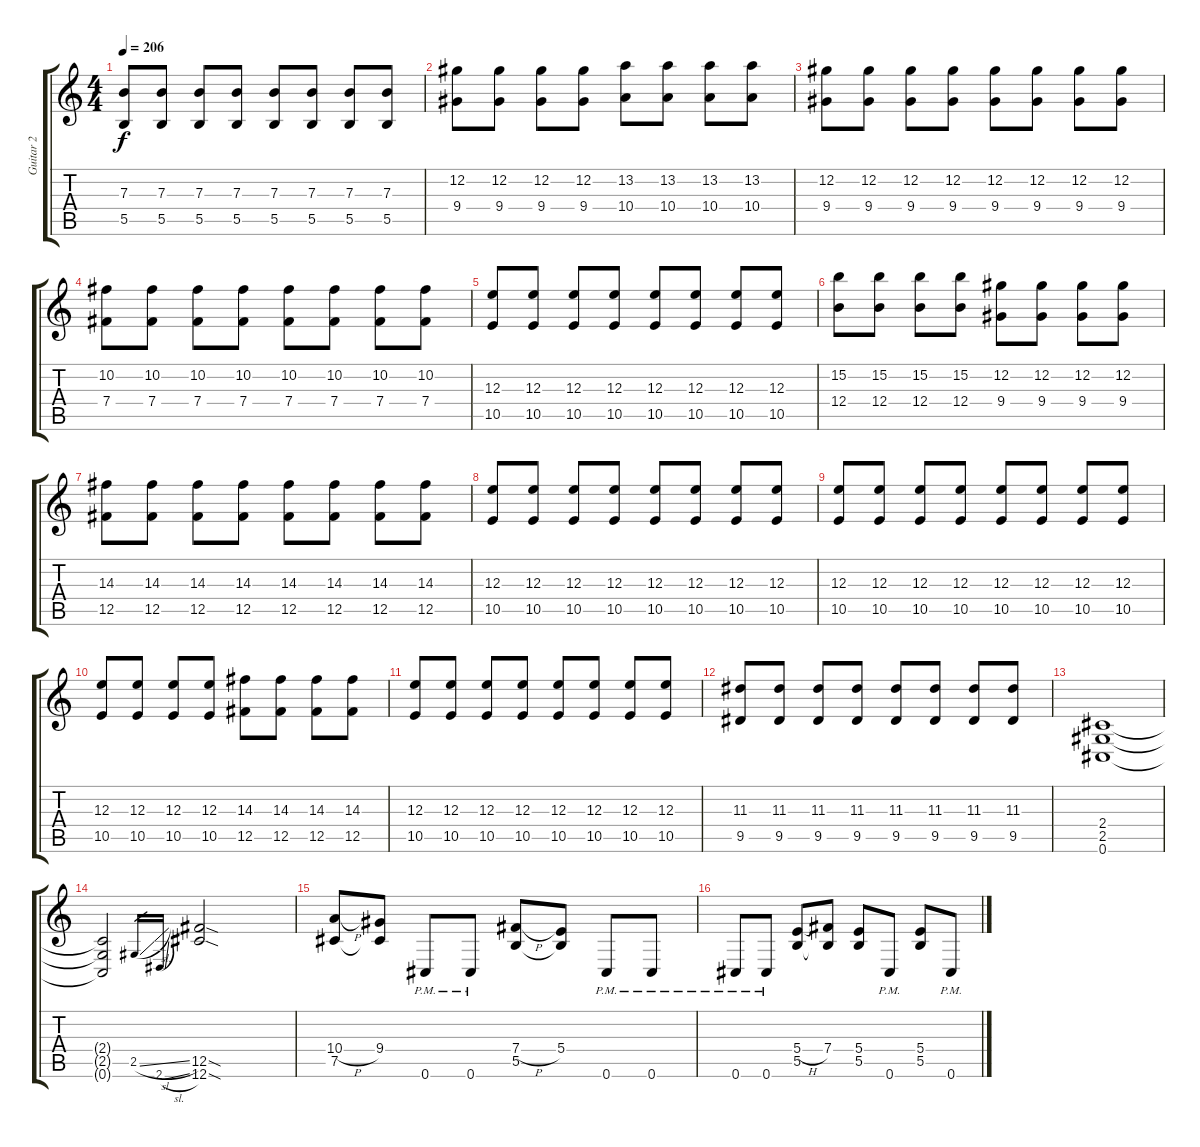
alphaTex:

\track ("Guitar 2" "Guitar 2") {instrument distortionguitar}
\staff {score tabs}
\tuning (Db4 Ab3 E3 B2 Gb2 Db2) {hide}
\ts (4 4)
\tempo 206
\clef g2
\ks c
(7.3 5.5).8{dy f} (7.3 5.5).8 (7.3 5.5).8 (7.3 5.5).8 (7.3 5.5).8 (7.3 5.5).8 (7.3 5.5).8 (7.3 5.5).8 |
(12.2 9.4).8 (12.2 9.4).8 (12.2 9.4).8 (12.2 9.4).8 (13.2 10.4).8 (13.2 10.4).8 (13.2 10.4).8 (13.2 10.4).8 |
(12.2 9.4).8 (12.2 9.4).8 (12.2 9.4).8 (12.2 9.4).8 (12.2 9.4).8 (12.2 9.4).8 (12.2 9.4).8 (12.2 9.4).8 |
(10.2 7.4).8 (10.2 7.4).8 (10.2 7.4).8 (10.2 7.4).8 (10.2 7.4).8 (10.2 7.4).8 (10.2 7.4).8 (10.2 7.4).8 |
(12.3 10.5).8 (12.3 10.5).8 (12.3 10.5).8 (12.3 10.5).8 (12.3 10.5).8 (12.3 10.5).8 (12.3 10.5).8 (12.3 10.5).8 |
(15.2 12.4).8 (15.2 12.4).8 (15.2 12.4).8 (15.2 12.4).8 (12.2 9.4).8 (12.2 9.4).8 (12.2 9.4).8 (12.2 9.4).8 |
(14.3 12.5).8 (14.3 12.5).8 (14.3 12.5).8 (14.3 12.5).8 (14.3 12.5).8 (14.3 12.5).8 (14.3 12.5).8 (14.3 12.5).8 |
(12.3 10.5).8 (12.3 10.5).8 (12.3 10.5).8 (12.3 10.5).8 (12.3 10.5).8 (12.3 10.5).8 (12.3 10.5).8 (12.3 10.5).8 |
(12.3 10.5).8 (12.3 10.5).8 (12.3 10.5).8 (12.3 10.5).8 (12.3 10.5).8 (12.3 10.5).8 (12.3 10.5).8 (12.3 10.5).8 |
(12.3 10.5).8 (12.3 10.5).8 (12.3 10.5).8 (12.3 10.5).8 (14.3 12.5).8 (14.3 12.5).8 (14.3 12.5).8 (14.3 12.5).8 |
(12.3 10.5).8 (12.3 10.5).8 (12.3 10.5).8 (12.3 10.5).8 (12.3 10.5).8 (12.3 10.5).8 (12.3 10.5).8 (12.3 10.5).8 |
(11.3 9.5).8 (11.3 9.5).8 (11.3 9.5).8 (11.3 9.5).8 (11.3 9.5).8 (11.3 9.5).8 (11.3 9.5).8 (11.3 9.5).8 |
(2.4 2.5 0.6).1 |
(2.4{t} 2.5{t} 0.6{t}).2 2.5{sl}.16{gr} 2.6{sl}.16{gr} (12.5{sod} 12.6{sod}).2 |
(10.4{h} 7.5).8 (9.4 7.5{t}).8 0.6{pm}.8 0.6{pm}.8 (7.4{h} 5.5).8 (5.4 5.5{t}).8 0.6{pm}.8 0.6{pm}.8 |
0.6{pm}.8 0.6{pm}.8 (5.4{h} 5.5).8 (7.4 5.5{t}).8 (5.4 5.5).8 0.6{pm}.8 (5.4 5.5).8 0.6{pm}.8
